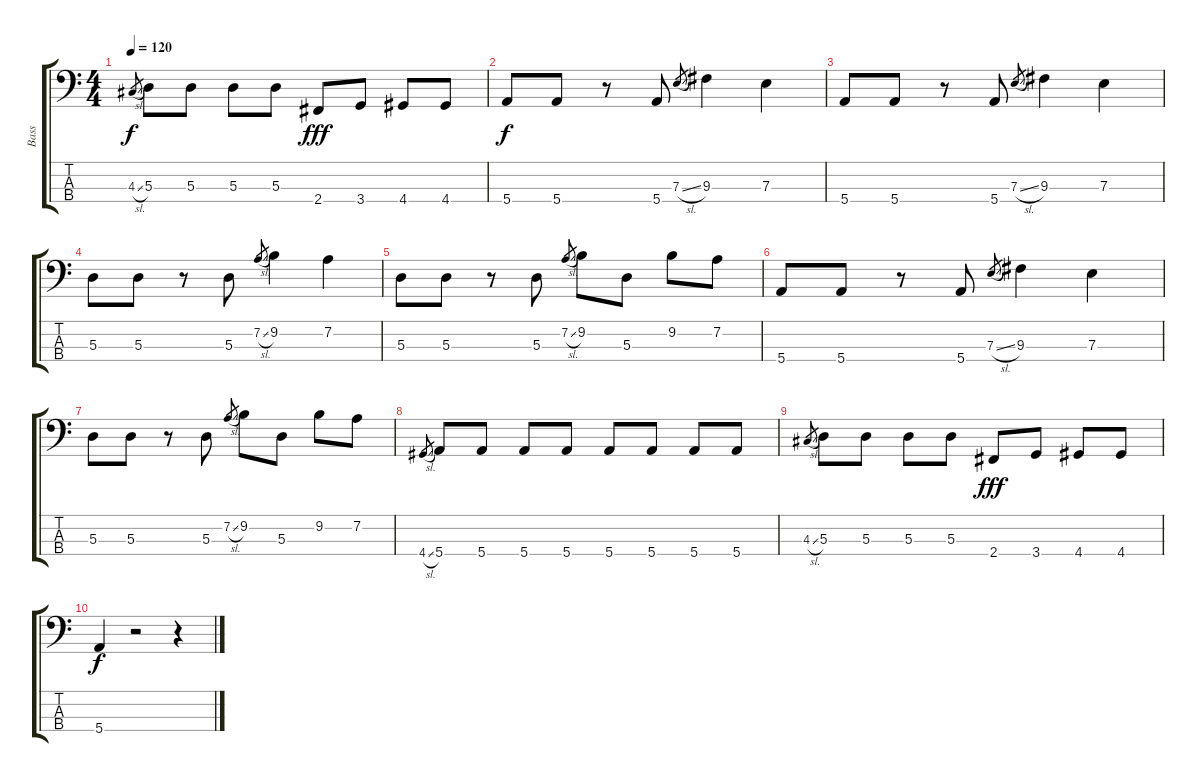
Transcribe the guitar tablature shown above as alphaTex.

\track ("Bass" "Bass") {instrument electricbasspick}
\staff {score tabs}
\tuning (G2 D2 A1 E1) {hide}
\ts (4 4)
\tempo 120
\clef f4
\ks c
4.3{sl}.8{gr dy f} 5.3.8 5.3.8 5.3.8 5.3.8 2.4.8{dy fff} 3.4.8 4.4.8 4.4.8 |
5.4.8{dy f} 5.4.8 r.8 5.4.8 7.3{sl}.8{gr} 9.3.4 7.3.4 |
5.4.8 5.4.8 r.8 5.4.8 7.3{sl}.8{gr} 9.3.4 7.3.4 |
5.3.8 5.3.8 r.8 5.3.8 7.2{sl}.8{gr} 9.2.4 7.2.4 |
5.3.8 5.3.8 r.8 5.3.8 7.2{sl}.8{gr} 9.2.8 5.3.8 9.2.8 7.2.8 |
5.4.8 5.4.8 r.8 5.4.8 7.3{sl}.8{gr} 9.3.4 7.3.4 |
5.3.8 5.3.8 r.8 5.3.8 7.2{sl}.8{gr} 9.2.8 5.3.8 9.2.8 7.2.8 |
4.4{sl}.8{gr} 5.4.8 5.4.8 5.4.8 5.4.8 5.4.8 5.4.8 5.4.8 5.4.8 |
4.3{sl}.8{gr} 5.3.8 5.3.8 5.3.8 5.3.8 2.4.8{dy fff} 3.4.8 4.4.8 4.4.8 |
5.4.4{dy f} r.2 r.4
